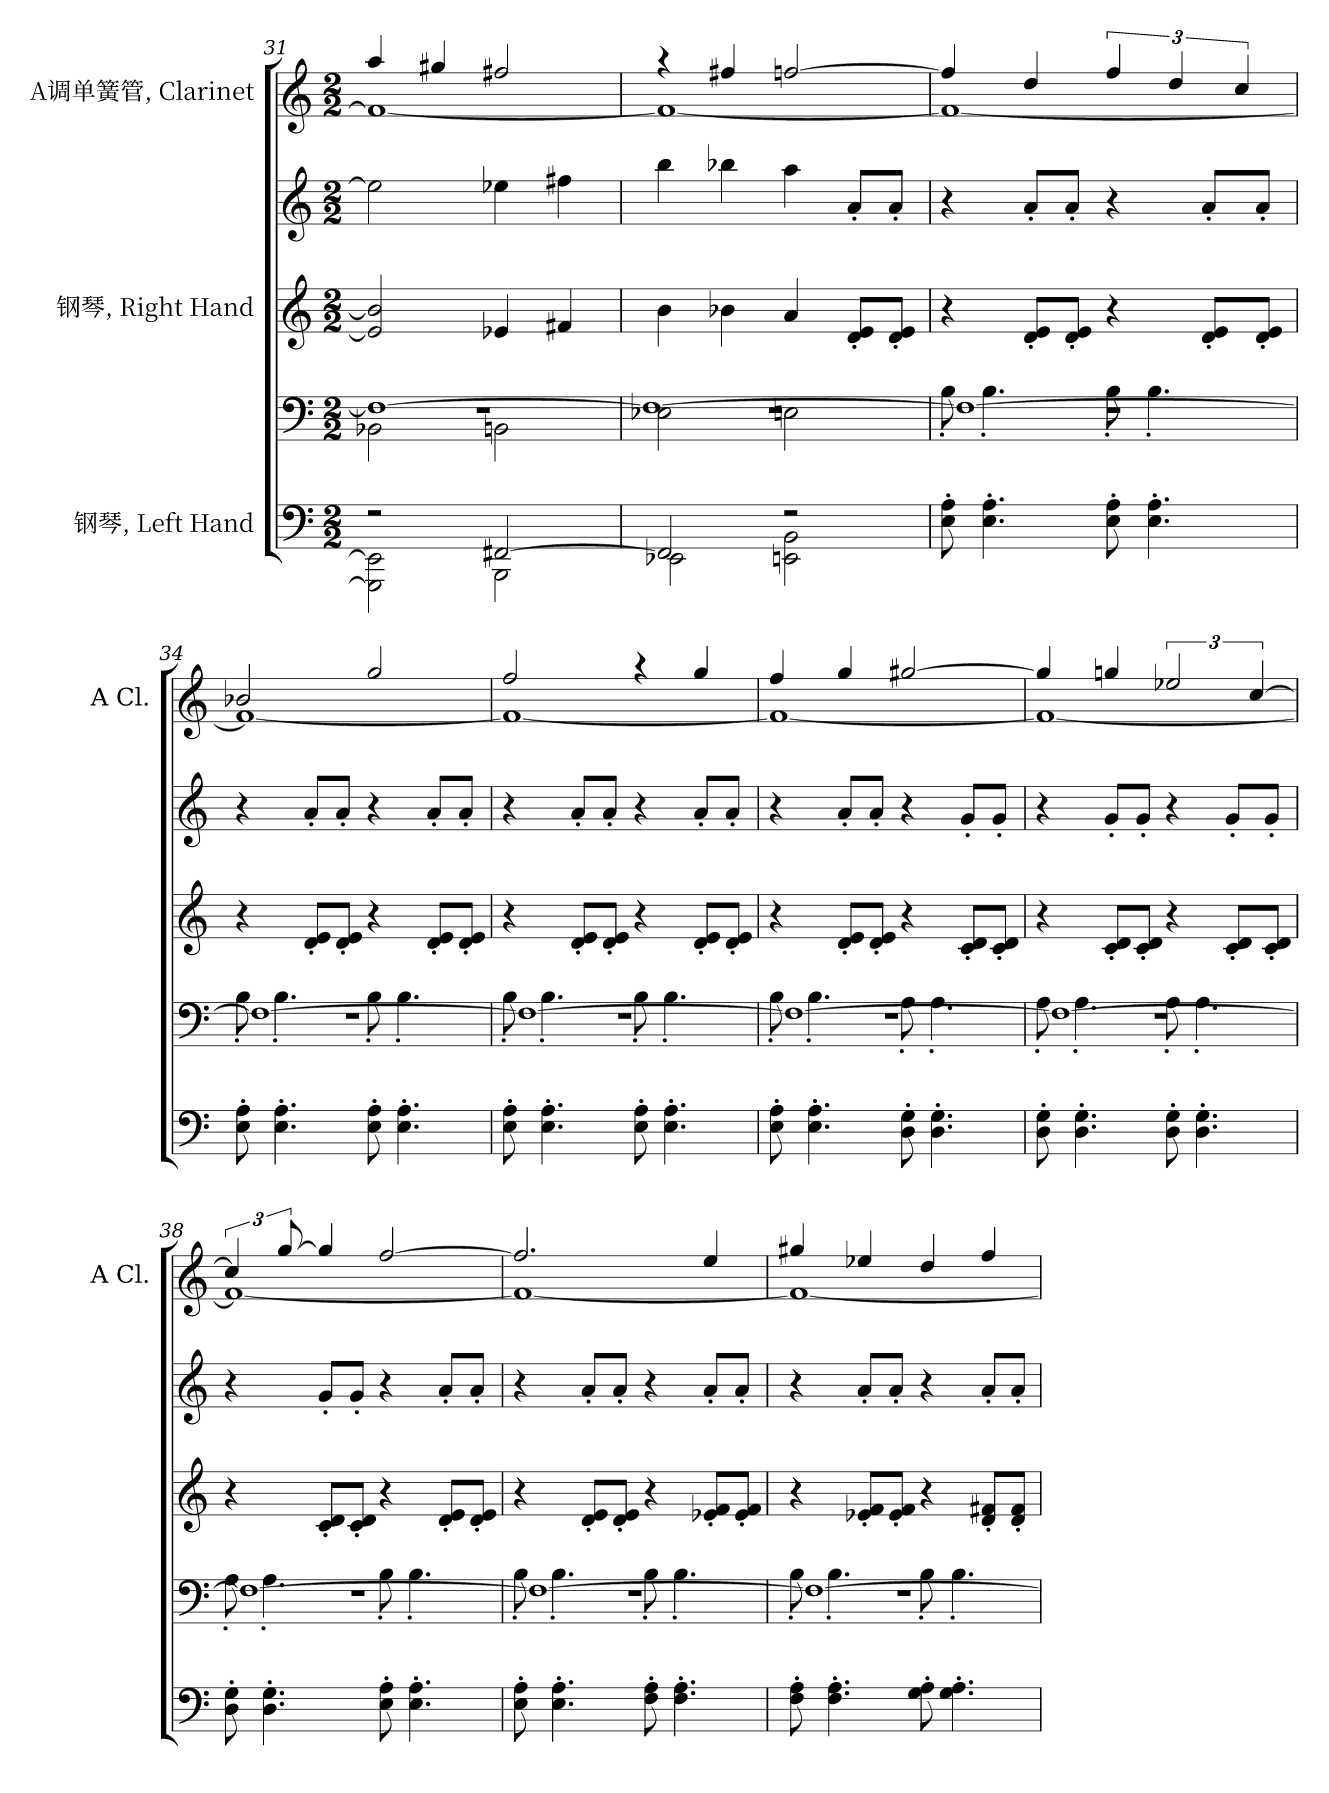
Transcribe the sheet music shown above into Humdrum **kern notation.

**kern	**kern	**kern	**kern	**kern
*part3	*part3	*part2	*part2	*part1
*staff5	*staff4	*staff3	*staff2	*staff1
*I"钢琴, Left Hand	*	*I"钢琴, Right Hand	*	*I"A调单簧管, Clarinet
*	*	*	*	*I'A Cl.
*clefF4	*clefF4	*clefG2	*clefG2	*clefG2
*	*	*	*	*ITrd2c3
*k[]	*k[]	*k[]	*k[]	*k[f#c#g#]
*M2/2	*M2/2	*M2/2	*M2/2	*M2/2
=31	=31	=31	=31	=31
*^	*^	*	*	*^
*	*	*	*^	*	*	*	*
2r	2GGG#\] 2EE-\]	1r	2BB-X\	1F#_	2e-/] 2b-/]	2ee-\]	4ff#/	1d#_
.	.	.	.	.	.	.	4ee#X/	.
[2FF#X/	2BBB\	.	2BBn\	.	4e-X/	4ee-X\	2dd#X/	.
.	.	.	.	.	4f#X/	4ff#X\	.	.
!!LO:PB:g=z	!!
=32	=32	=32	=32	=32	=32	=32	=32	=32
2FF#/]	2EE-X\	1r	2E-X\	1F#_	4b\	4bb\	4r	1d#_
.	.	.	.	.	4b-X\	4bb-X\	4dd#X/	.
2r	2EEn\ 2BB\	.	2En\	.	4a/	4aa\	[2ddn/	.
.	.	.	.	.	8d/' 8e/'L	8a'/L	.	.
.	.	.	.	.	8d/' 8e/'J	8a'/J	.	.
*v	*v	*	*	*	*	*	*	*
=33	=33	=33	=33	=33	=33	=33	=33
8E\' 8A\'	1r	8B'\	1F#_	4r	4r	4dd/]	1d#_
4.E\' 4.A\'	.	4.B'\	.	.	.	.	.
.	.	.	.	8d/' 8e/'L	8a'/L	4b/	.
.	.	.	.	8d/' 8e/'J	8a'/J	.	.
8E\' 8A\'	.	8B'\	.	4r	4r	6dd/	.
4.E\' 4.A\'	.	4.B'\	.	.	.	.	.
.	.	.	.	.	.	6b/	.
.	.	.	.	8d/' 8e/'L	8a'/L	.	.
.	.	.	.	.	.	6a/	.
.	.	.	.	8d/' 8e/'J	8a'/J	.	.
=34	=34	=34	=34	=34	=34	=34	=34
8E\' 8A\'	1r	8B'\	1F#_	4r	4r	2gn/	1d#_
4.E\' 4.A\'	.	4.B'\	.	.	.	.	.
.	.	.	.	8d/' 8e/'L	8a'/L	.	.
.	.	.	.	8d/' 8e/'J	8a'/J	.	.
8E\' 8A\'	.	8B'\	.	4r	4r	2ee/	.
4.E\' 4.A\'	.	4.B'\	.	.	.	.	.
.	.	.	.	8d/' 8e/'L	8a'/L	.	.
.	.	.	.	8d/' 8e/'J	8a'/J	.	.
=35	=35	=35	=35	=35	=35	=35	=35
8E\' 8A\'	1r	8B'\	1F#_	4r	4r	2dd/	1d#_
4.E\' 4.A\'	.	4.B'\	.	.	.	.	.
.	.	.	.	8d/' 8e/'L	8a'/L	.	.
.	.	.	.	8d/' 8e/'J	8a'/J	.	.
8E\' 8A\'	.	8B'\	.	4r	4r	4r	.
4.E\' 4.A\'	.	4.B'\	.	.	.	.	.
.	.	.	.	8d/' 8e/'L	8a'/L	4ee/	.
.	.	.	.	8d/' 8e/'J	8a'/J	.	.
!!LO:LB:g=z	!!
=36	=36	=36	=36	=36	=36	=36	=36
8E\' 8A\'	1r	8B'\	1F#_	4r	4r	4dd/	1d#_
4.E\' 4.A\'	.	4.B'\	.	.	.	.	.
.	.	.	.	8d/' 8e/'L	8a'/L	4ee/	.
.	.	.	.	8d/' 8e/'J	8a'/J	.	.
8D\' 8G\'	.	8A'\	.	4r	4r	[2ee#X/	.
4.D\' 4.G\'	.	4.A'\	.	.	.	.	.
.	.	.	.	8c/' 8d/'L	8g'/L	.	.
.	.	.	.	8c/' 8d/'J	8g'/J	.	.
=37	=37	=37	=37	=37	=37	=37	=37
8D\' 8G\'	1r	8A'\	1F#_	4r	4r	4ee#/]	1d#_
4.D\' 4.G\'	.	4.A'\	.	.	.	.	.
.	.	.	.	8c/' 8d/'L	8g'/L	4een/	.
.	.	.	.	8c/' 8d/'J	8g'/J	.	.
8D\' 8G\'	.	8A'\	.	4r	4r	3ccn/	.
4.D\' 4.G\'	.	4.A'\	.	.	.	.	.
.	.	.	.	8c/' 8d/'L	8g'/L	.	.
.	.	.	.	.	.	[6a/	.
.	.	.	.	8c/' 8d/'J	8g'/J	.	.
=38	=38	=38	=38	=38	=38	=38	=38
8D\' 8G\'	1r	8A'\	1F#_	4r	4r	6a/]	1d#_
4.D\' 4.G\'	.	4.A'\	.	.	.	.	.
.	.	.	.	.	.	[12ee/	.
.	.	.	.	8c/' 8d/'L	8g'/L	4ee/]	.
.	.	.	.	8c/' 8d/'J	8g'/J	.	.
8E\' 8A\'	.	8B'\	.	4r	4r	[2dd/	.
4.E\' 4.A\'	.	4.B'\	.	.	.	.	.
.	.	.	.	8d/' 8e/'L	8a'/L	.	.
.	.	.	.	8d/' 8e/'J	8a'/J	.	.
!!LO:PB:g=z	!!
=39	=39	=39	=39	=39	=39	=39	=39
8E\' 8A\'	1r	8B'\	1F#_	4r	4r	2.dd/]	1d#_
4.E\' 4.A\'	.	4.B'\	.	.	.	.	.
.	.	.	.	8d/' 8e/'L	8a'/L	.	.
.	.	.	.	8d/' 8e/'J	8a'/J	.	.
8F\' 8A\'	.	8B'\	.	4r	4r	.	.
4.F\' 4.A\'	.	4.B'\	.	.	.	.	.
.	.	.	.	8e-X/' 8f/'L	8a'/L	4cc#/	.
.	.	.	.	8e-/' 8f/'J	8a'/J	.	.
=40	=40	=40	=40	=40	=40	=40	=40
8F\' 8A\'	1r	8B'\	1F#_	4r	4r	4ee#X/	1d#_
4.F\' 4.A\'	.	4.B'\	.	.	.	.	.
.	.	.	.	8e-X/' 8f/'L	8a'/L	4ccn/	.
.	.	.	.	8e-/' 8f/'J	8a'/J	.	.
8G\' 8A\'	.	8B'\	.	4r	4r	4b/	.
4.G\' 4.A\'	.	4.B'\	.	.	.	.	.
.	.	.	.	8d/' 8f#X/'L	8a'/L	4dd/	.
.	.	.	.	8d/' 8f#/'J	8a'/J	.	.
*	*v	*v	*v	*	*	*v	*v
=	=	=	=	=
*-	*-	*-	*-	*-
